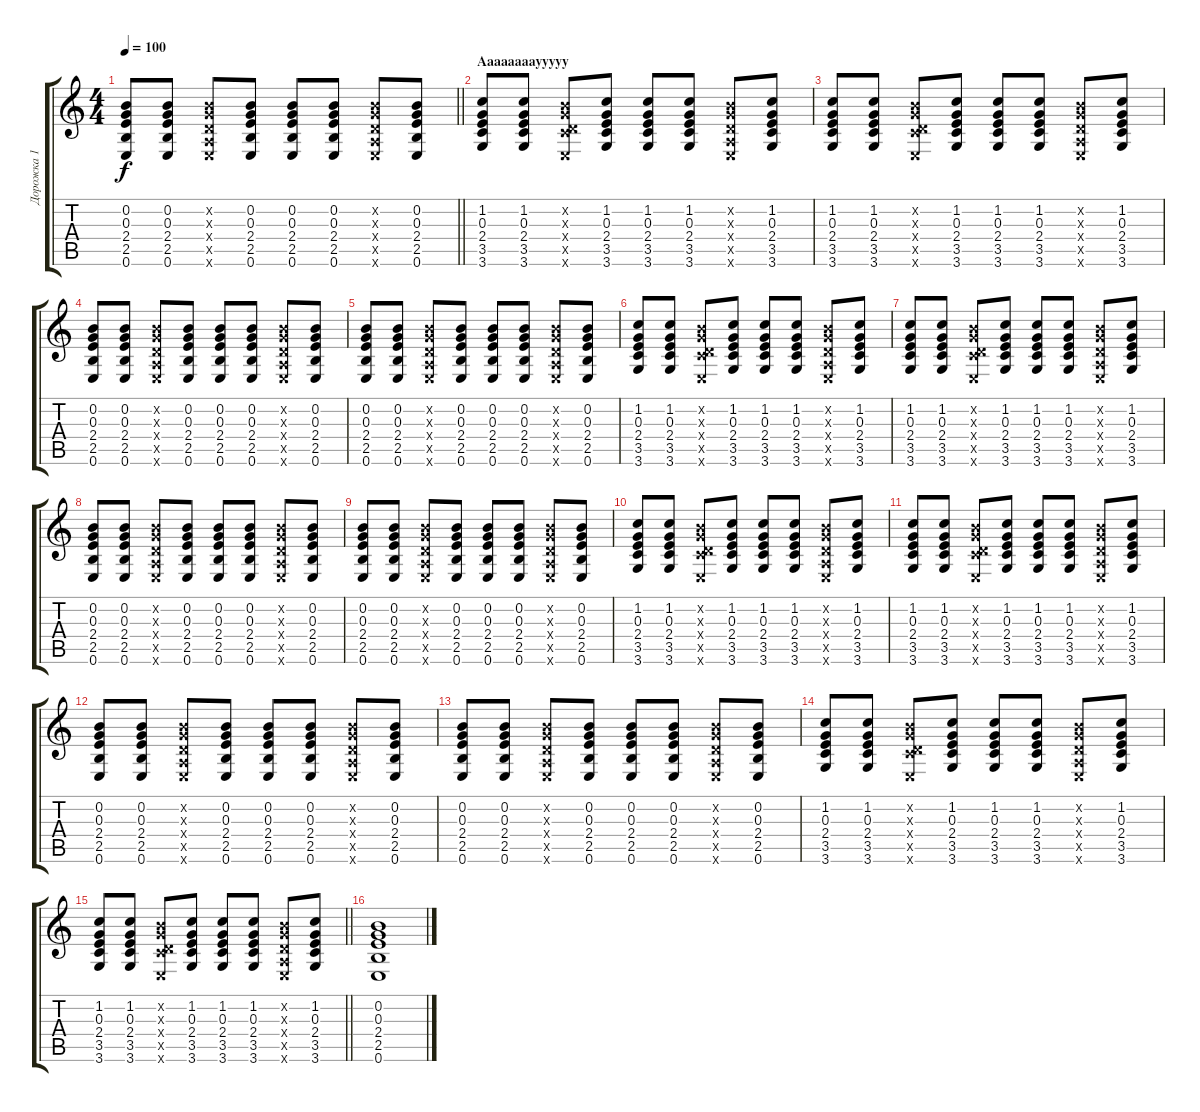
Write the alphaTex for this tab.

\track ("Дорожка 1" "Дорожка 1") {instrument acousticguitarsteel}
\staff {score tabs}
\tuning (E4 B3 G3 D3 A2 E2) {hide}
\ts (4 4)
\tempo 100
\clef g2
\barLineRight lightlight
\ks c
(0.2 0.3 2.4 2.5 0.6).8{dy f} (0.2 0.3 2.4 2.5 0.6).8 (0.2{x} 0.3{x} 0.4{x} 0.5{x} 0.6{x}).8 (0.2 0.3 2.4 2.5 0.6).8 (0.2 0.3 2.4 2.5 0.6).8 (0.2 0.3 2.4 2.5 0.6).8 (0.2{x} 0.3{x} 0.4{x} 0.5{x} 0.6{x}).8 (0.2 0.3 2.4 2.5 0.6).8 |
\section ("" "Ааааааааууууу")
(1.2 0.3 2.4 3.5 3.6).8 (1.2 0.3 2.4 3.5 3.6).8 (0.2{x} 0.3{x} 0.4{x} 3.5{x} 0.6{x}).8 (1.2 0.3 2.4 3.5 3.6).8 (1.2 0.3 2.4 3.5 3.6).8 (1.2 0.3 2.4 3.5 3.6).8 (0.2{x} 0.3{x} 0.4{x} 0.5{x} 0.6{x}).8 (1.2 0.3 2.4 3.5 3.6).8 |
(1.2 0.3 2.4 3.5 3.6).8 (1.2 0.3 2.4 3.5 3.6).8 (0.2{x} 0.3{x} 0.4{x} 3.5{x} 0.6{x}).8 (1.2 0.3 2.4 3.5 3.6).8 (1.2 0.3 2.4 3.5 3.6).8 (1.2 0.3 2.4 3.5 3.6).8 (0.2{x} 0.3{x} 0.4{x} 0.5{x} 0.6{x}).8 (1.2 0.3 2.4 3.5 3.6).8 |
(0.2 0.3 2.4 2.5 0.6).8 (0.2 0.3 2.4 2.5 0.6).8 (0.2{x} 0.3{x} 0.4{x} 0.5{x} 0.6{x}).8 (0.2 0.3 2.4 2.5 0.6).8 (0.2 0.3 2.4 2.5 0.6).8 (0.2 0.3 2.4 2.5 0.6).8 (0.2{x} 0.3{x} 0.4{x} 0.5{x} 0.6{x}).8 (0.2 0.3 2.4 2.5 0.6).8 |
(0.2 0.3 2.4 2.5 0.6).8 (0.2 0.3 2.4 2.5 0.6).8 (0.2{x} 0.3{x} 0.4{x} 0.5{x} 0.6{x}).8 (0.2 0.3 2.4 2.5 0.6).8 (0.2 0.3 2.4 2.5 0.6).8 (0.2 0.3 2.4 2.5 0.6).8 (0.2{x} 0.3{x} 0.4{x} 0.5{x} 0.6{x}).8 (0.2 0.3 2.4 2.5 0.6).8 |
(1.2 0.3 2.4 3.5 3.6).8 (1.2 0.3 2.4 3.5 3.6).8 (0.2{x} 0.3{x} 0.4{x} 3.5{x} 0.6{x}).8 (1.2 0.3 2.4 3.5 3.6).8 (1.2 0.3 2.4 3.5 3.6).8 (1.2 0.3 2.4 3.5 3.6).8 (0.2{x} 0.3{x} 0.4{x} 0.5{x} 0.6{x}).8 (1.2 0.3 2.4 3.5 3.6).8 |
(1.2 0.3 2.4 3.5 3.6).8 (1.2 0.3 2.4 3.5 3.6).8 (0.2{x} 0.3{x} 0.4{x} 3.5{x} 0.6{x}).8 (1.2 0.3 2.4 3.5 3.6).8 (1.2 0.3 2.4 3.5 3.6).8 (1.2 0.3 2.4 3.5 3.6).8 (0.2{x} 0.3{x} 0.4{x} 0.5{x} 0.6{x}).8 (1.2 0.3 2.4 3.5 3.6).8 |
(0.2 0.3 2.4 2.5 0.6).8 (0.2 0.3 2.4 2.5 0.6).8 (0.2{x} 0.3{x} 0.4{x} 0.5{x} 0.6{x}).8 (0.2 0.3 2.4 2.5 0.6).8 (0.2 0.3 2.4 2.5 0.6).8 (0.2 0.3 2.4 2.5 0.6).8 (0.2{x} 0.3{x} 0.4{x} 0.5{x} 0.6{x}).8 (0.2 0.3 2.4 2.5 0.6).8 |
(0.2 0.3 2.4 2.5 0.6).8 (0.2 0.3 2.4 2.5 0.6).8 (0.2{x} 0.3{x} 0.4{x} 0.5{x} 0.6{x}).8 (0.2 0.3 2.4 2.5 0.6).8 (0.2 0.3 2.4 2.5 0.6).8 (0.2 0.3 2.4 2.5 0.6).8 (0.2{x} 0.3{x} 0.4{x} 0.5{x} 0.6{x}).8 (0.2 0.3 2.4 2.5 0.6).8 |
(1.2 0.3 2.4 3.5 3.6).8 (1.2 0.3 2.4 3.5 3.6).8 (0.2{x} 0.3{x} 0.4{x} 3.5{x} 0.6{x}).8 (1.2 0.3 2.4 3.5 3.6).8 (1.2 0.3 2.4 3.5 3.6).8 (1.2 0.3 2.4 3.5 3.6).8 (0.2{x} 0.3{x} 0.4{x} 0.5{x} 0.6{x}).8 (1.2 0.3 2.4 3.5 3.6).8 |
(1.2 0.3 2.4 3.5 3.6).8 (1.2 0.3 2.4 3.5 3.6).8 (0.2{x} 0.3{x} 0.4{x} 3.5{x} 0.6{x}).8 (1.2 0.3 2.4 3.5 3.6).8 (1.2 0.3 2.4 3.5 3.6).8 (1.2 0.3 2.4 3.5 3.6).8 (0.2{x} 0.3{x} 0.4{x} 0.5{x} 0.6{x}).8 (1.2 0.3 2.4 3.5 3.6).8 |
(0.2 0.3 2.4 2.5 0.6).8 (0.2 0.3 2.4 2.5 0.6).8 (0.2{x} 0.3{x} 0.4{x} 0.5{x} 0.6{x}).8 (0.2 0.3 2.4 2.5 0.6).8 (0.2 0.3 2.4 2.5 0.6).8 (0.2 0.3 2.4 2.5 0.6).8 (0.2{x} 0.3{x} 0.4{x} 0.5{x} 0.6{x}).8 (0.2 0.3 2.4 2.5 0.6).8 |
(0.2 0.3 2.4 2.5 0.6).8 (0.2 0.3 2.4 2.5 0.6).8 (0.2{x} 0.3{x} 0.4{x} 0.5{x} 0.6{x}).8 (0.2 0.3 2.4 2.5 0.6).8 (0.2 0.3 2.4 2.5 0.6).8 (0.2 0.3 2.4 2.5 0.6).8 (0.2{x} 0.3{x} 0.4{x} 0.5{x} 0.6{x}).8 (0.2 0.3 2.4 2.5 0.6).8 |
(1.2 0.3 2.4 3.5 3.6).8 (1.2 0.3 2.4 3.5 3.6).8 (0.2{x} 0.3{x} 0.4{x} 3.5{x} 0.6{x}).8 (1.2 0.3 2.4 3.5 3.6).8 (1.2 0.3 2.4 3.5 3.6).8 (1.2 0.3 2.4 3.5 3.6).8 (0.2{x} 0.3{x} 0.4{x} 0.5{x} 0.6{x}).8 (1.2 0.3 2.4 3.5 3.6).8 |
\barLineRight lightlight
(1.2 0.3 2.4 3.5 3.6).8 (1.2 0.3 2.4 3.5 3.6).8 (0.2{x} 0.3{x} 0.4{x} 3.5{x} 0.6{x}).8 (1.2 0.3 2.4 3.5 3.6).8 (1.2 0.3 2.4 3.5 3.6).8 (1.2 0.3 2.4 3.5 3.6).8 (0.2{x} 0.3{x} 0.4{x} 0.5{x} 0.6{x}).8 (1.2 0.3 2.4 3.5 3.6).8 |
(0.2 0.3 2.4 2.5 0.6).1
